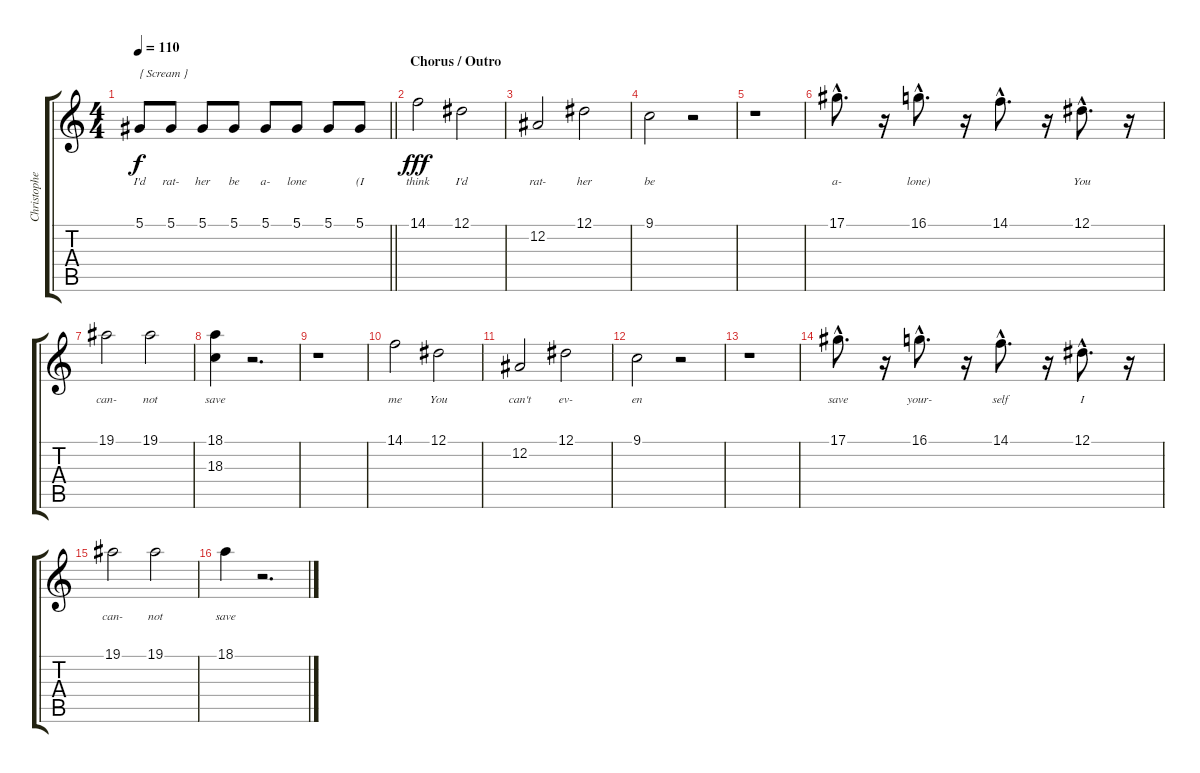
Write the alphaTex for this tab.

\track ("Christopher Hall" "Christophe") {instrument lead2sawtooth}
\staff {score tabs}
\tuning (Eb4 Bb3 Gb3 Db3 Ab2 Eb2) {hide}
\ts (4 4)
\tempo 110
\clef g2
\barLineRight lightlight
\ks c
5.1.8{txt "{ Scream }" lyrics (0 "I'd") lyrics (1 "") lyrics (2 "") lyrics (3 "") lyrics (4 "") dy f} 5.1.8{lyrics (0 "rat-") lyrics (1 "") lyrics (2 "") lyrics (3 "") lyrics (4 "")} 5.1.8{lyrics (0 "her") lyrics (1 "") lyrics (2 "") lyrics (3 "") lyrics (4 "")} 5.1.8{lyrics (0 "be") lyrics (1 "") lyrics (2 "") lyrics (3 "") lyrics (4 "")} 5.1.8{lyrics (0 "a-") lyrics (1 "") lyrics (2 "") lyrics (3 "") lyrics (4 "")} 5.1.8{lyrics (0 "lone") lyrics (1 "") lyrics (2 "") lyrics (3 "") lyrics (4 "")} 5.1.8{lyrics (0 "") lyrics (1 "") lyrics (2 "") lyrics (3 "") lyrics (4 "")} 5.1.8{lyrics (0 "(I") lyrics (1 "") lyrics (2 "") lyrics (3 "") lyrics (4 "")} |
\section ("" "Chorus / Outro")
14.1.2{lyrics (0 "think") lyrics (1 "") lyrics (2 "") lyrics (3 "") lyrics (4 "") dy fff} 12.1.2{lyrics (0 "I'd") lyrics (1 "") lyrics (2 "") lyrics (3 "") lyrics (4 "")} |
12.2.2{lyrics (0 "rat-") lyrics (1 "") lyrics (2 "") lyrics (3 "") lyrics (4 "")} 12.1.2{lyrics (0 "her") lyrics (1 "") lyrics (2 "") lyrics (3 "") lyrics (4 "")} |
9.1.2{lyrics (0 "be") lyrics (1 "") lyrics (2 "") lyrics (3 "") lyrics (4 "")} r.2 |
r.1 |
17.1{hac}.8{d lyrics (0 "a-") lyrics (1 "") lyrics (2 "") lyrics (3 "") lyrics (4 "")} r.16 16.1{hac}.8{d lyrics (0 "lone)") lyrics (1 "") lyrics (2 "") lyrics (3 "") lyrics (4 "")} r.16 14.1{hac}.8{d lyrics (0 "") lyrics (1 "") lyrics (2 "") lyrics (3 "") lyrics (4 "")} r.16 12.1{hac}.8{d lyrics (0 "You") lyrics (1 "") lyrics (2 "") lyrics (3 "") lyrics (4 "")} r.16 |
19.1.2{lyrics (0 "can-") lyrics (1 "") lyrics (2 "") lyrics (3 "") lyrics (4 "")} 19.1.2{lyrics (0 "not") lyrics (1 "") lyrics (2 "") lyrics (3 "") lyrics (4 "")} |
(18.1 18.3).4{lyrics (0 "save") lyrics (1 "") lyrics (2 "") lyrics (3 "") lyrics (4 "")} r.2{d} |
r.1 |
14.1.2{lyrics (0 "me") lyrics (1 "") lyrics (2 "") lyrics (3 "") lyrics (4 "")} 12.1.2{lyrics (0 "You") lyrics (1 "") lyrics (2 "") lyrics (3 "") lyrics (4 "")} |
12.2.2{lyrics (0 "can't") lyrics (1 "") lyrics (2 "") lyrics (3 "") lyrics (4 "")} 12.1.2{lyrics (0 "ev-") lyrics (1 "") lyrics (2 "") lyrics (3 "") lyrics (4 "")} |
9.1.2{lyrics (0 "en") lyrics (1 "") lyrics (2 "") lyrics (3 "") lyrics (4 "")} r.2 |
r.1 |
17.1{hac}.8{d lyrics (0 "save") lyrics (1 "") lyrics (2 "") lyrics (3 "") lyrics (4 "")} r.16 16.1{hac}.8{d lyrics (0 "your-") lyrics (1 "") lyrics (2 "") lyrics (3 "") lyrics (4 "")} r.16 14.1{hac}.8{d lyrics (0 "self") lyrics (1 "") lyrics (2 "") lyrics (3 "") lyrics (4 "")} r.16 12.1{hac}.8{d lyrics (0 "I") lyrics (1 "") lyrics (2 "") lyrics (3 "") lyrics (4 "")} r.16 |
19.1.2{lyrics (0 "can-") lyrics (1 "") lyrics (2 "") lyrics (3 "") lyrics (4 "")} 19.1.2{lyrics (0 "not") lyrics (1 "") lyrics (2 "") lyrics (3 "") lyrics (4 "")} |
18.1.4{lyrics (0 "save") lyrics (1 "") lyrics (2 "") lyrics (3 "") lyrics (4 "")} r.2{d}
